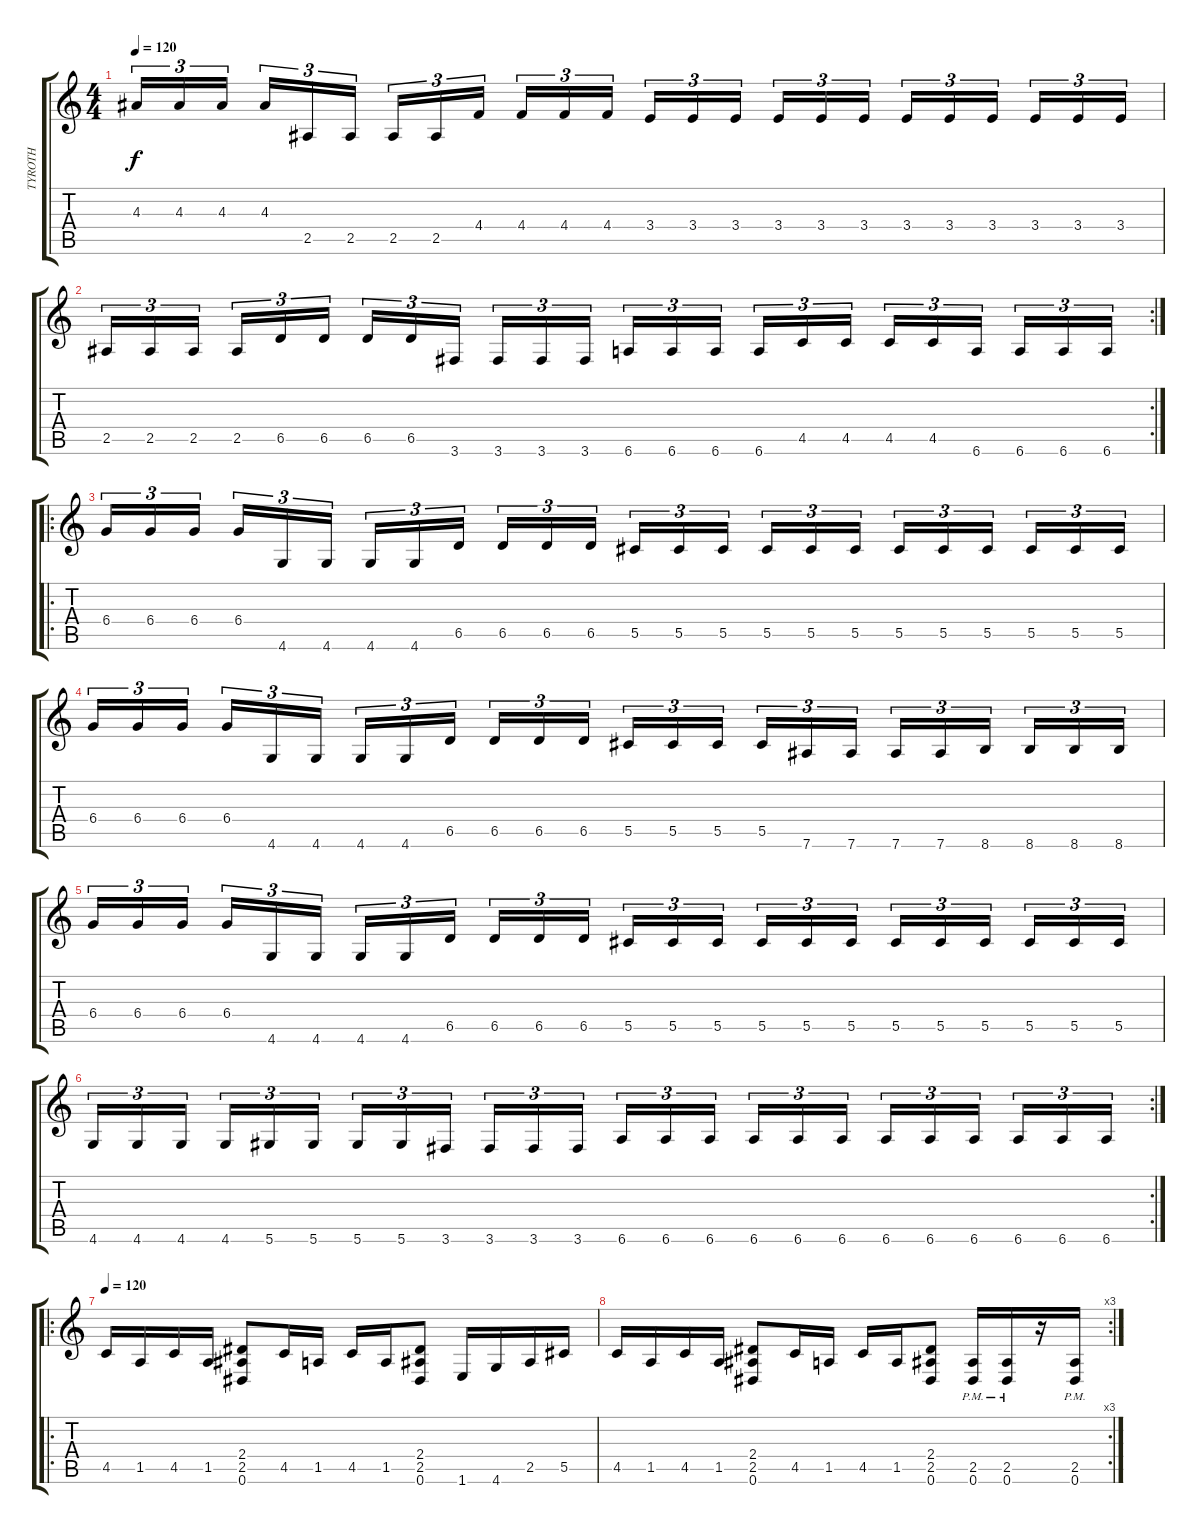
\track ("TYROTH" "TYROTH") {instrument distortionguitar}
\staff {score tabs}
\tuning (Eb4 Bb3 Gb3 Db3 Ab2 Eb2) {hide}
\ts (4 4)
\tempo 120
\clef g2
\ks c
4.3.16{tu (3 2) dy f} 4.3.16{tu (3 2)} 4.3.16{tu (3 2) beam splitsecondary} 4.3.16{tu (3 2)} 2.5.16{tu (3 2)} 2.5.16{tu (3 2)} 2.5.16{tu (3 2)} 2.5.16{tu (3 2)} 4.4.16{tu (3 2) beam splitsecondary} 4.4.16{tu (3 2)} 4.4.16{tu (3 2)} 4.4.16{tu (3 2)} 3.4.16{tu (3 2)} 3.4.16{tu (3 2)} 3.4.16{tu (3 2) beam splitsecondary} 3.4.16{tu (3 2)} 3.4.16{tu (3 2)} 3.4.16{tu (3 2)} 3.4.16{tu (3 2)} 3.4.16{tu (3 2)} 3.4.16{tu (3 2) beam splitsecondary} 3.4.16{tu (3 2)} 3.4.16{tu (3 2)} 3.4.16{tu (3 2)} |
\rc 2
2.5.16{tu (3 2)} 2.5.16{tu (3 2)} 2.5.16{tu (3 2) beam splitsecondary} 2.5.16{tu (3 2)} 6.5.16{tu (3 2)} 6.5.16{tu (3 2)} 6.5.16{tu (3 2)} 6.5.16{tu (3 2)} 3.6.16{tu (3 2) beam splitsecondary} 3.6.16{tu (3 2)} 3.6.16{tu (3 2)} 3.6.16{tu (3 2)} 6.6.16{tu (3 2)} 6.6.16{tu (3 2)} 6.6.16{tu (3 2) beam splitsecondary} 6.6.16{tu (3 2)} 4.5.16{tu (3 2)} 4.5.16{tu (3 2)} 4.5.16{tu (3 2)} 4.5.16{tu (3 2)} 6.6.16{tu (3 2) beam splitsecondary} 6.6.16{tu (3 2)} 6.6.16{tu (3 2)} 6.6.16{tu (3 2)} |
\ro
6.4.16{tu (3 2)} 6.4.16{tu (3 2)} 6.4.16{tu (3 2) beam splitsecondary} 6.4.16{tu (3 2)} 4.6.16{tu (3 2)} 4.6.16{tu (3 2)} 4.6.16{tu (3 2)} 4.6.16{tu (3 2)} 6.5.16{tu (3 2) beam splitsecondary} 6.5.16{tu (3 2)} 6.5.16{tu (3 2)} 6.5.16{tu (3 2)} 5.5.16{tu (3 2)} 5.5.16{tu (3 2)} 5.5.16{tu (3 2) beam splitsecondary} 5.5.16{tu (3 2)} 5.5.16{tu (3 2)} 5.5.16{tu (3 2)} 5.5.16{tu (3 2)} 5.5.16{tu (3 2)} 5.5.16{tu (3 2) beam splitsecondary} 5.5.16{tu (3 2)} 5.5.16{tu (3 2)} 5.5.16{tu (3 2)} |
6.4.16{tu (3 2)} 6.4.16{tu (3 2)} 6.4.16{tu (3 2) beam splitsecondary} 6.4.16{tu (3 2)} 4.6.16{tu (3 2)} 4.6.16{tu (3 2)} 4.6.16{tu (3 2)} 4.6.16{tu (3 2)} 6.5.16{tu (3 2) beam splitsecondary} 6.5.16{tu (3 2)} 6.5.16{tu (3 2)} 6.5.16{tu (3 2)} 5.5.16{tu (3 2)} 5.5.16{tu (3 2)} 5.5.16{tu (3 2) beam splitsecondary} 5.5.16{tu (3 2)} 7.6.16{tu (3 2)} 7.6.16{tu (3 2)} 7.6.16{tu (3 2)} 7.6.16{tu (3 2)} 8.6.16{tu (3 2) beam splitsecondary} 8.6.16{tu (3 2)} 8.6.16{tu (3 2)} 8.6.16{tu (3 2)} |
6.4.16{tu (3 2)} 6.4.16{tu (3 2)} 6.4.16{tu (3 2) beam splitsecondary} 6.4.16{tu (3 2)} 4.6.16{tu (3 2)} 4.6.16{tu (3 2)} 4.6.16{tu (3 2)} 4.6.16{tu (3 2)} 6.5.16{tu (3 2) beam splitsecondary} 6.5.16{tu (3 2)} 6.5.16{tu (3 2)} 6.5.16{tu (3 2)} 5.5.16{tu (3 2)} 5.5.16{tu (3 2)} 5.5.16{tu (3 2) beam splitsecondary} 5.5.16{tu (3 2)} 5.5.16{tu (3 2)} 5.5.16{tu (3 2)} 5.5.16{tu (3 2)} 5.5.16{tu (3 2)} 5.5.16{tu (3 2) beam splitsecondary} 5.5.16{tu (3 2)} 5.5.16{tu (3 2)} 5.5.16{tu (3 2)} |
\rc 2
4.6.16{tu (3 2)} 4.6.16{tu (3 2)} 4.6.16{tu (3 2) beam splitsecondary} 4.6.16{tu (3 2)} 5.6.16{tu (3 2)} 5.6.16{tu (3 2)} 5.6.16{tu (3 2)} 5.6.16{tu (3 2)} 3.6.16{tu (3 2) beam splitsecondary} 3.6.16{tu (3 2)} 3.6.16{tu (3 2)} 3.6.16{tu (3 2)} 6.6.16{tu (3 2)} 6.6.16{tu (3 2)} 6.6.16{tu (3 2) beam splitsecondary} 6.6.16{tu (3 2)} 6.6.16{tu (3 2)} 6.6.16{tu (3 2)} 6.6.16{tu (3 2)} 6.6.16{tu (3 2)} 6.6.16{tu (3 2) beam splitsecondary} 6.6.16{tu (3 2)} 6.6.16{tu (3 2)} 6.6.16{tu (3 2)} |
\ro
\tempo 120
4.5.16 1.5.16 4.5.16 1.5.16 (2.4 2.5 0.6).8 4.5.16 1.5.16 4.5.16 1.5.16 (2.4 2.5 0.6).8 1.6.16 4.6.16 2.5.16 5.5.16 |
\rc 3
4.5.16 1.5.16 4.5.16 1.5.16 (2.4 2.5 0.6).8 4.5.16 1.5.16 4.5.16 1.5.16 (2.4 2.5 0.6).8 (2.5{pm} 0.6{pm}).16 (2.5{pm} 0.6{pm}).16 r.16 (2.5{pm} 0.6{pm}).16
